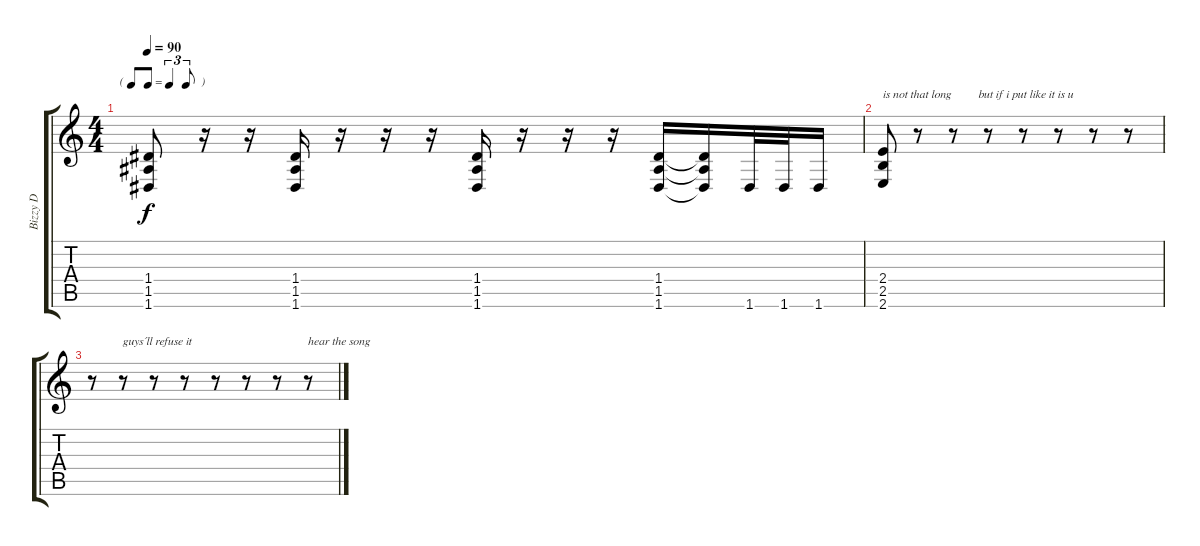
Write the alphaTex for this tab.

\track ("Bizzy D" "Bizzy D") {instrument distortionguitar}
\staff {score tabs}
\tuning (E4 B3 G3 D3 A2 D2) {hide}
\ts (4 4)
\tf triplet8th
\tempo 90
\clef g2
\ks c
(1.4 1.5 1.6).8{dy f} r.16 r.16 (1.4 1.5 1.6).16 r.16 r.16 r.16 (1.4 1.5 1.6).16 r.16 r.16 r.16 (1.4 1.5 1.6).16 (1.4{t} 1.5{t} 1.6{t}).16 1.6.32 1.6.32 1.6.16 |
(2.4 2.5 2.6).8{txt "is not that long         but if i put like it is u"} r.8 r.8 r.8 r.8 r.8 r.8 r.8 |
r.8 r.8{txt "guys´ll refuse it"} r.8 r.8 r.8 r.8 r.8 r.8{txt "hear the song "}
